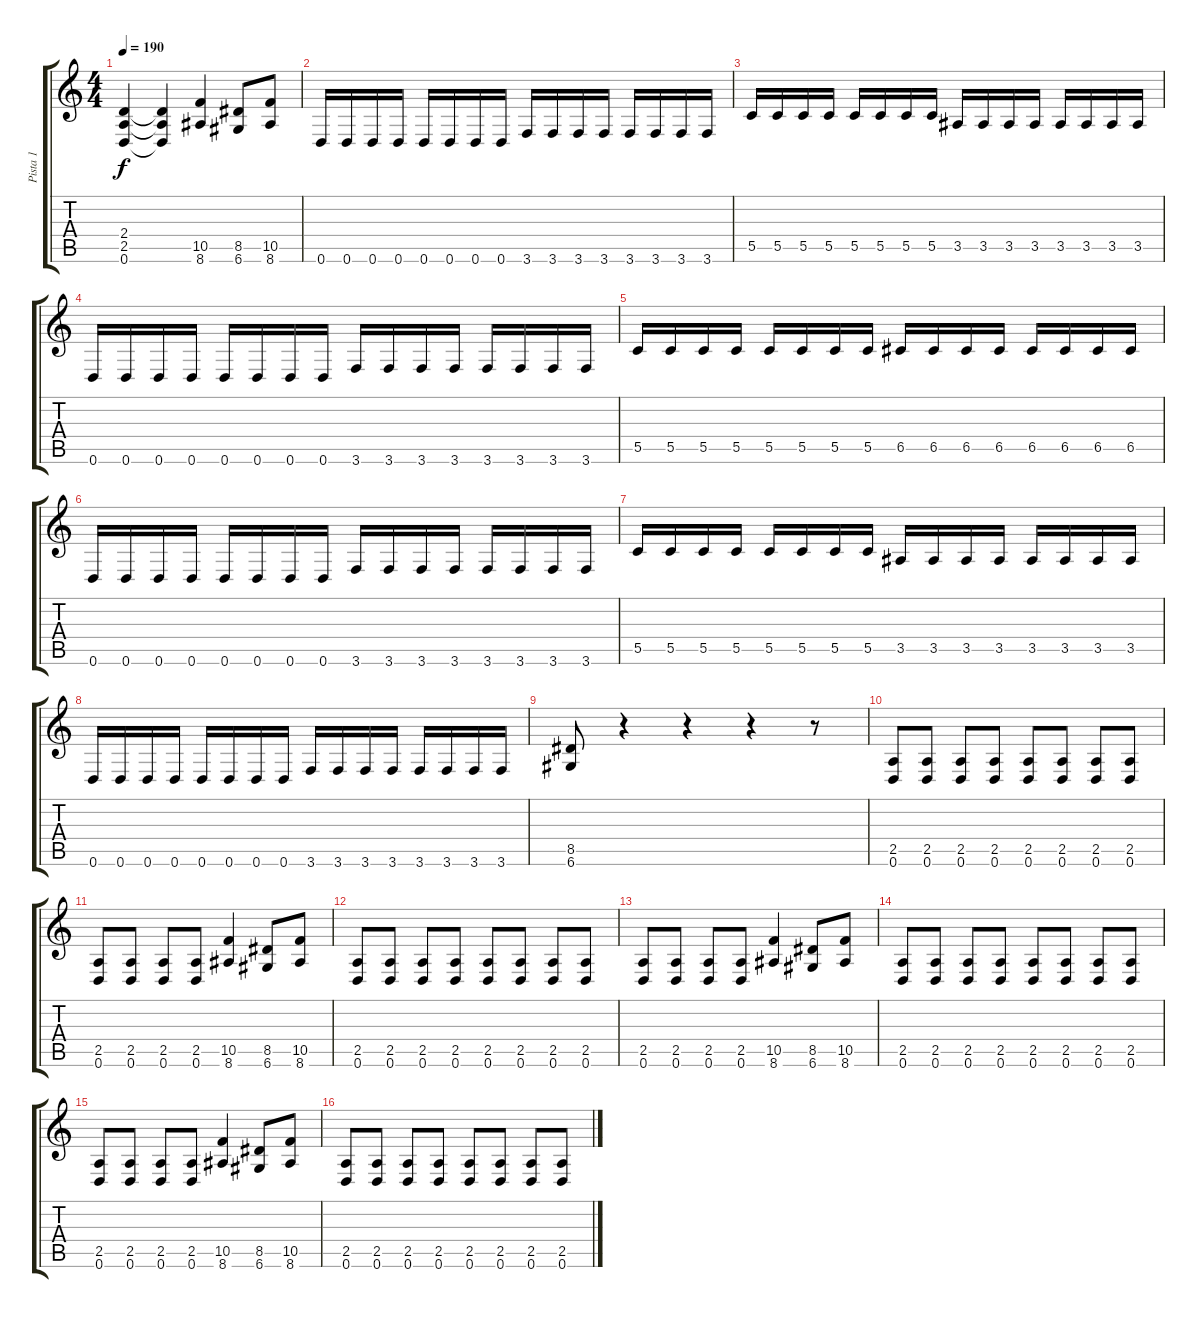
\track ("Pista 1" "Pista 1") {instrument distortionguitar}
\staff {score tabs}
\tuning (D4 A3 F3 C3 G2 D2) {hide}
\ts (4 4)
\tempo 190
\clef g2
\ks c
(2.4{t} 2.5{t} 0.6{t}).4{dy f} (2.4{t} 2.5{t} 0.6{t}).4 (10.5 8.6).4 (8.5 6.6).8 (10.5 8.6).8 |
0.6.16 0.6.16 0.6.16 0.6.16 0.6.16 0.6.16 0.6.16 0.6.16 3.6.16 3.6.16 3.6.16 3.6.16 3.6.16 3.6.16 3.6.16 3.6.16 |
5.5.16 5.5.16 5.5.16 5.5.16 5.5.16 5.5.16 5.5.16 5.5.16 3.5.16 3.5.16 3.5.16 3.5.16 3.5.16 3.5.16 3.5.16 3.5.16 |
0.6.16 0.6.16 0.6.16 0.6.16 0.6.16 0.6.16 0.6.16 0.6.16 3.6.16 3.6.16 3.6.16 3.6.16 3.6.16 3.6.16 3.6.16 3.6.16 |
5.5.16 5.5.16 5.5.16 5.5.16 5.5.16 5.5.16 5.5.16 5.5.16 6.5.16 6.5.16 6.5.16 6.5.16 6.5.16 6.5.16 6.5.16 6.5.16 |
0.6.16 0.6.16 0.6.16 0.6.16 0.6.16 0.6.16 0.6.16 0.6.16 3.6.16 3.6.16 3.6.16 3.6.16 3.6.16 3.6.16 3.6.16 3.6.16 |
5.5.16 5.5.16 5.5.16 5.5.16 5.5.16 5.5.16 5.5.16 5.5.16 3.5.16 3.5.16 3.5.16 3.5.16 3.5.16 3.5.16 3.5.16 3.5.16 |
0.6.16 0.6.16 0.6.16 0.6.16 0.6.16 0.6.16 0.6.16 0.6.16 3.6.16 3.6.16 3.6.16 3.6.16 3.6.16 3.6.16 3.6.16 3.6.16 |
(8.5 6.6).8 r.4 r.4 r.4 r.8 |
(2.5 0.6).8 (2.5 0.6).8 (2.5 0.6).8 (2.5 0.6).8 (2.5 0.6).8 (2.5 0.6).8 (2.5 0.6).8 (2.5 0.6).8 |
(2.5 0.6).8 (2.5 0.6).8 (2.5 0.6).8 (2.5 0.6).8 (10.5 8.6).4 (8.5 6.6).8 (10.5 8.6).8 |
(2.5 0.6).8 (2.5 0.6).8 (2.5 0.6).8 (2.5 0.6).8 (2.5 0.6).8 (2.5 0.6).8 (2.5 0.6).8 (2.5 0.6).8 |
(2.5 0.6).8 (2.5 0.6).8 (2.5 0.6).8 (2.5 0.6).8 (10.5 8.6).4 (8.5 6.6).8 (10.5 8.6).8 |
(2.5 0.6).8 (2.5 0.6).8 (2.5 0.6).8 (2.5 0.6).8 (2.5 0.6).8 (2.5 0.6).8 (2.5 0.6).8 (2.5 0.6).8 |
(2.5 0.6).8 (2.5 0.6).8 (2.5 0.6).8 (2.5 0.6).8 (10.5 8.6).4 (8.5 6.6).8 (10.5 8.6).8 |
(2.5 0.6).8 (2.5 0.6).8 (2.5 0.6).8 (2.5 0.6).8 (2.5 0.6).8 (2.5 0.6).8 (2.5 0.6).8 (2.5 0.6).8
